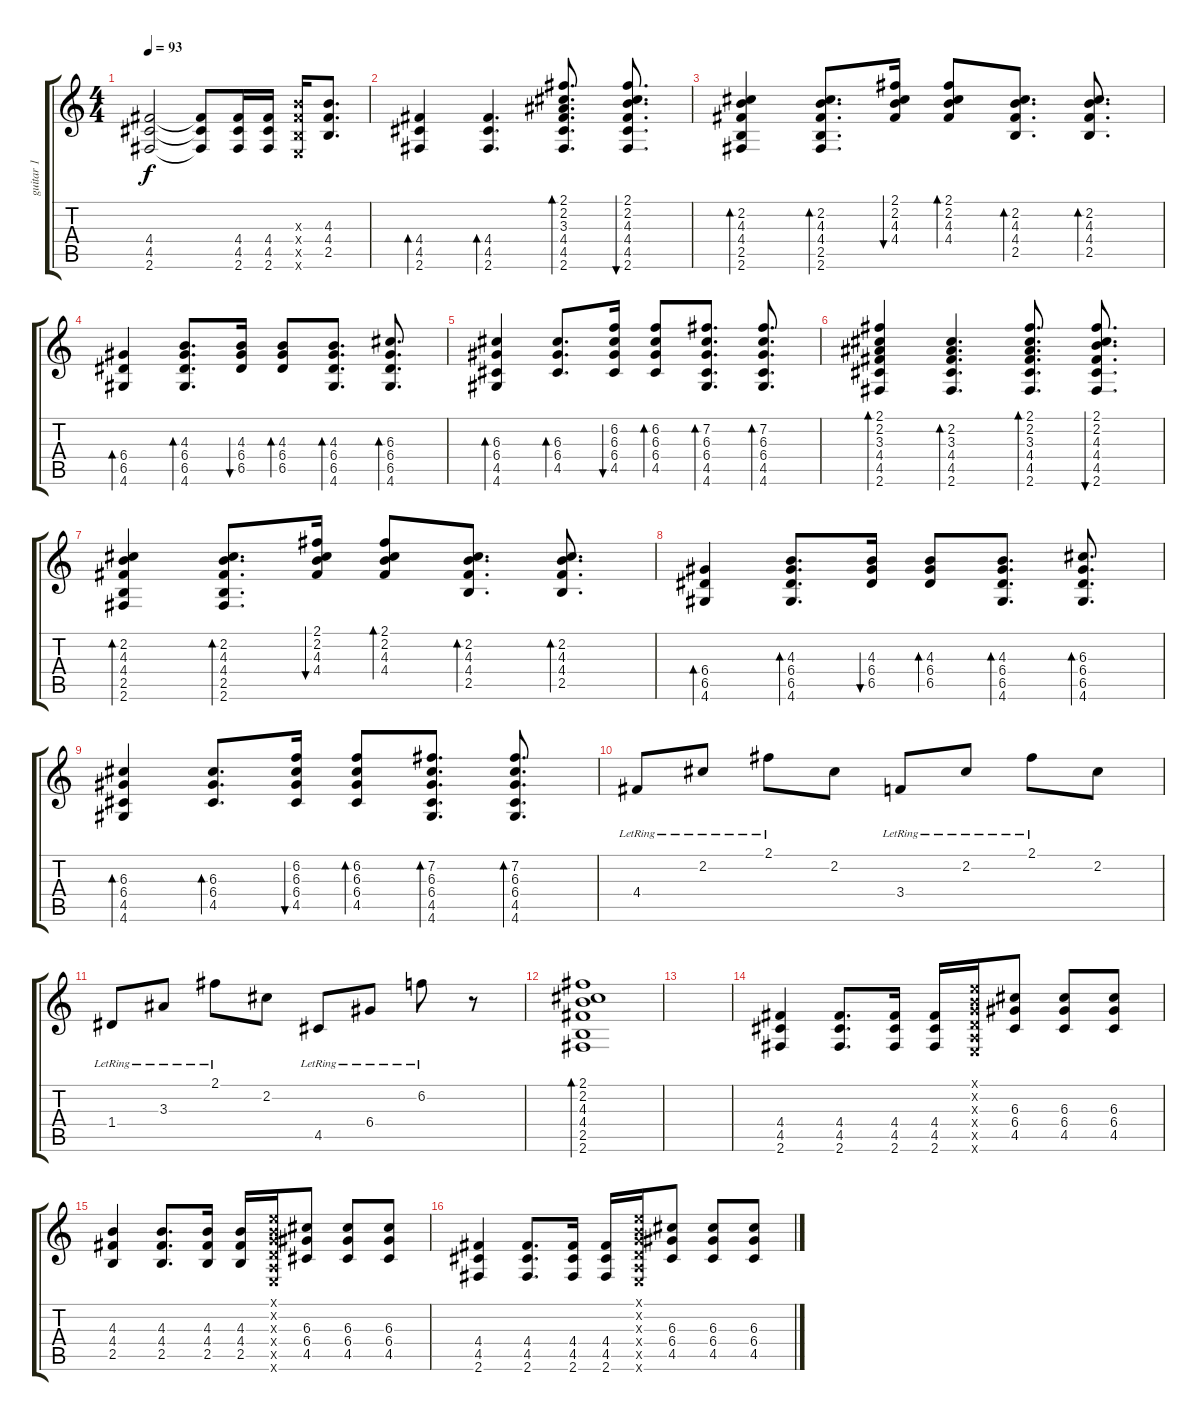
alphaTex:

\track ("guitar 1" "guitar 1") {instrument acousticguitarnylon}
\staff {score tabs}
\tuning (E4 B3 G3 D3 A2 E2) {hide}
\ts (4 4)
\tempo 93
\clef g2
\ks c
(4.4{t} 4.5{t} 2.6{t}).2{dy f} (4.4{t} 4.5{t} 2.6{t}).8 (4.4 4.5 2.6).16 (4.4 4.5 2.6).16 (4.3{x} 4.4{x} 2.5{x} 0.6{x}).16 (4.3 4.4 2.5).8{d} |
(4.4 4.5 2.6).4{bd 60} (4.4 4.5 2.6).4{d bd 60} (2.1 2.2 3.3 4.4 4.5 2.6).8{d bd 60} (2.1 2.2 4.3 4.4 4.5 2.6).8{d bu 60} |
(2.2 4.3 4.4 2.5 2.6).4{bd 60} (2.2 4.3 4.4 2.5 2.6).8{d bd 60} (2.1 2.2 4.3 4.4).16{bu 60} (2.1 2.2 4.3 4.4).8{bd 60} (2.2 4.3 4.4 2.5).8{d bd 60} (2.2 4.3 4.4 2.5).8{d bd 60} |
(6.4 6.5 4.6).4{bd 60} (4.3 6.4 6.5 4.6).8{d bd 60} (4.3 6.4 6.5).16{bu 60} (4.3 6.4 6.5).8{bd 60} (4.3 6.4 6.5 4.6).8{d bd 60} (6.3 6.4 6.5 4.6).8{d bd 60} |
(6.3 6.4 4.5 4.6).4{bd 60} (6.3 6.4 4.5).8{d bd 60} (6.2 6.3 6.4 4.5).16{bu 60} (6.2 6.3 6.4 4.5).8{bd 60} (7.2 6.3 6.4 4.5 4.6).8{d bd 60} (7.2 6.3 6.4 4.5 4.6).8{d bd 60} |
(2.1 2.2 3.3 4.4 4.5 2.6).4{bd 60} (2.2 3.3 4.4 4.5 2.6).4{d bd 60} (2.1 2.2 3.3 4.4 4.5 2.6).8{d bd 60} (2.1 2.2 4.3 4.4 4.5 2.6).8{d bu 60} |
(2.2 4.3 4.4 2.5 2.6).4{bd 60} (2.2 4.3 4.4 2.5 2.6).8{d bd 60} (2.1 2.2 4.3 4.4).16{bu 60} (2.1 2.2 4.3 4.4).8{bd 60} (2.2 4.3 4.4 2.5).8{d bd 60} (2.2 4.3 4.4 2.5).8{d bd 60} |
(6.4 6.5 4.6).4{bd 60} (4.3 6.4 6.5 4.6).8{d bd 60} (4.3 6.4 6.5).16{bu 60} (4.3 6.4 6.5).8{bd 60} (4.3 6.4 6.5 4.6).8{d bd 60} (6.3 6.4 6.5 4.6).8{d bd 60} |
(6.3 6.4 4.5 4.6).4{bd 60} (6.3 6.4 4.5).8{d bd 60} (6.2 6.3 6.4 4.5).16{bu 60} (6.2 6.3 6.4 4.5).8{bd 60} (7.2 6.3 6.4 4.5 4.6).8{d bd 60} (7.2 6.3 6.4 4.5 4.6).8{d bd 60} |
4.4{lr}.8 2.2{lr}.8 2.1{lr}.8 2.2.8 3.4{lr}.8 2.2{lr}.8 2.1{lr}.8 2.2.8 |
1.4{lr}.8 3.3{lr}.8 2.1{lr}.8 2.2.8 4.5{lr}.8 6.4{lr}.8 6.2{lr}.8 r.8 |
(2.1 2.2 4.3 4.4 2.5 2.6).1{bd 60} |
|
(4.4 4.5 2.6).4{volume 16} (4.4 4.5 2.6).8{d} (4.4 4.5 2.6).16 (4.4 4.5 2.6).16 (0.1{x} 0.2{x} 0.3{x} 0.4{x} 0.5{x} 0.6{x}).16 (6.3 6.4 4.5).8 (6.3 6.4 4.5).8 (6.3 6.4 4.5).8 |
(4.3 4.4 2.5).4 (4.3 4.4 2.5).8{d} (4.3 4.4 2.5).16 (4.3 4.4 2.5).16 (0.1{x} 0.2{x} 0.3{x} 0.4{x} 0.5{x} 0.6{x}).16 (6.3 6.4 4.5).8 (6.3 6.4 4.5).8 (6.3 6.4 4.5).8 |
(4.4 4.5 2.6).4 (4.4 4.5 2.6).8{d} (4.4 4.5 2.6).16 (4.4 4.5 2.6).16 (0.1{x} 0.2{x} 0.3{x} 0.4{x} 0.5{x} 0.6{x}).16 (6.3 6.4 4.5).8 (6.3 6.4 4.5).8 (6.3 6.4 4.5).8
